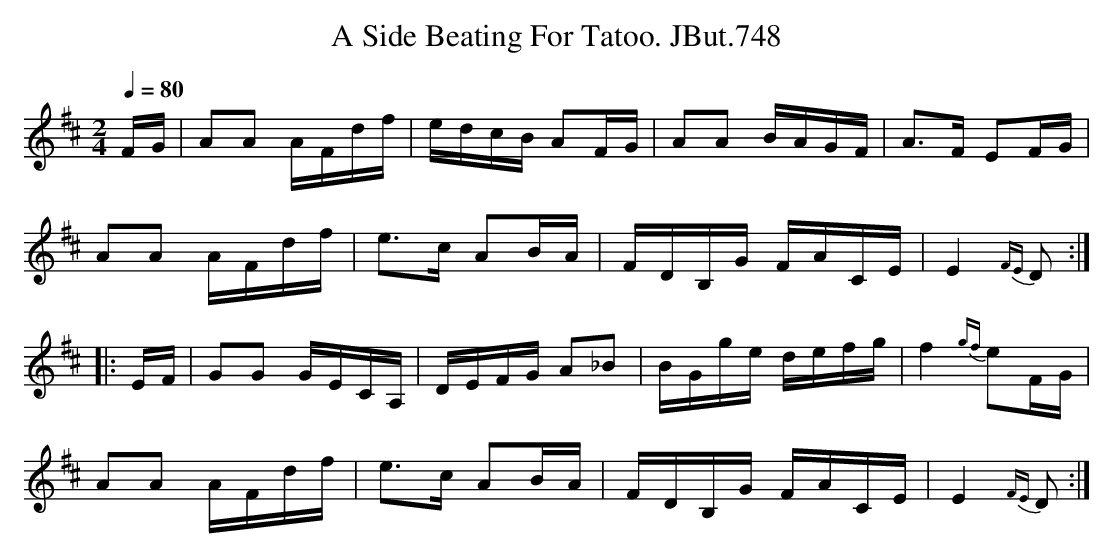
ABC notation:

X:1
T:Side Beating For Tatoo. JBut.748, A
M:2/4
L:1/16
Q:1/4=80
K:D
FG|A2A2 AFdf|edcB A2FG|A2A2 BAGF|A3F E2FG|
A2A2 AFdf|e3c A2BA|FDB,G FACE|E4 {FE}D2:|
|:EF|G2G2 GECA,|DEFG A2_B2|BGge defg|f4 {gf}e2FG|
A2A2 AFdf|e3c A2BA|FDB,G FACE|E4 {FE}D2:|
